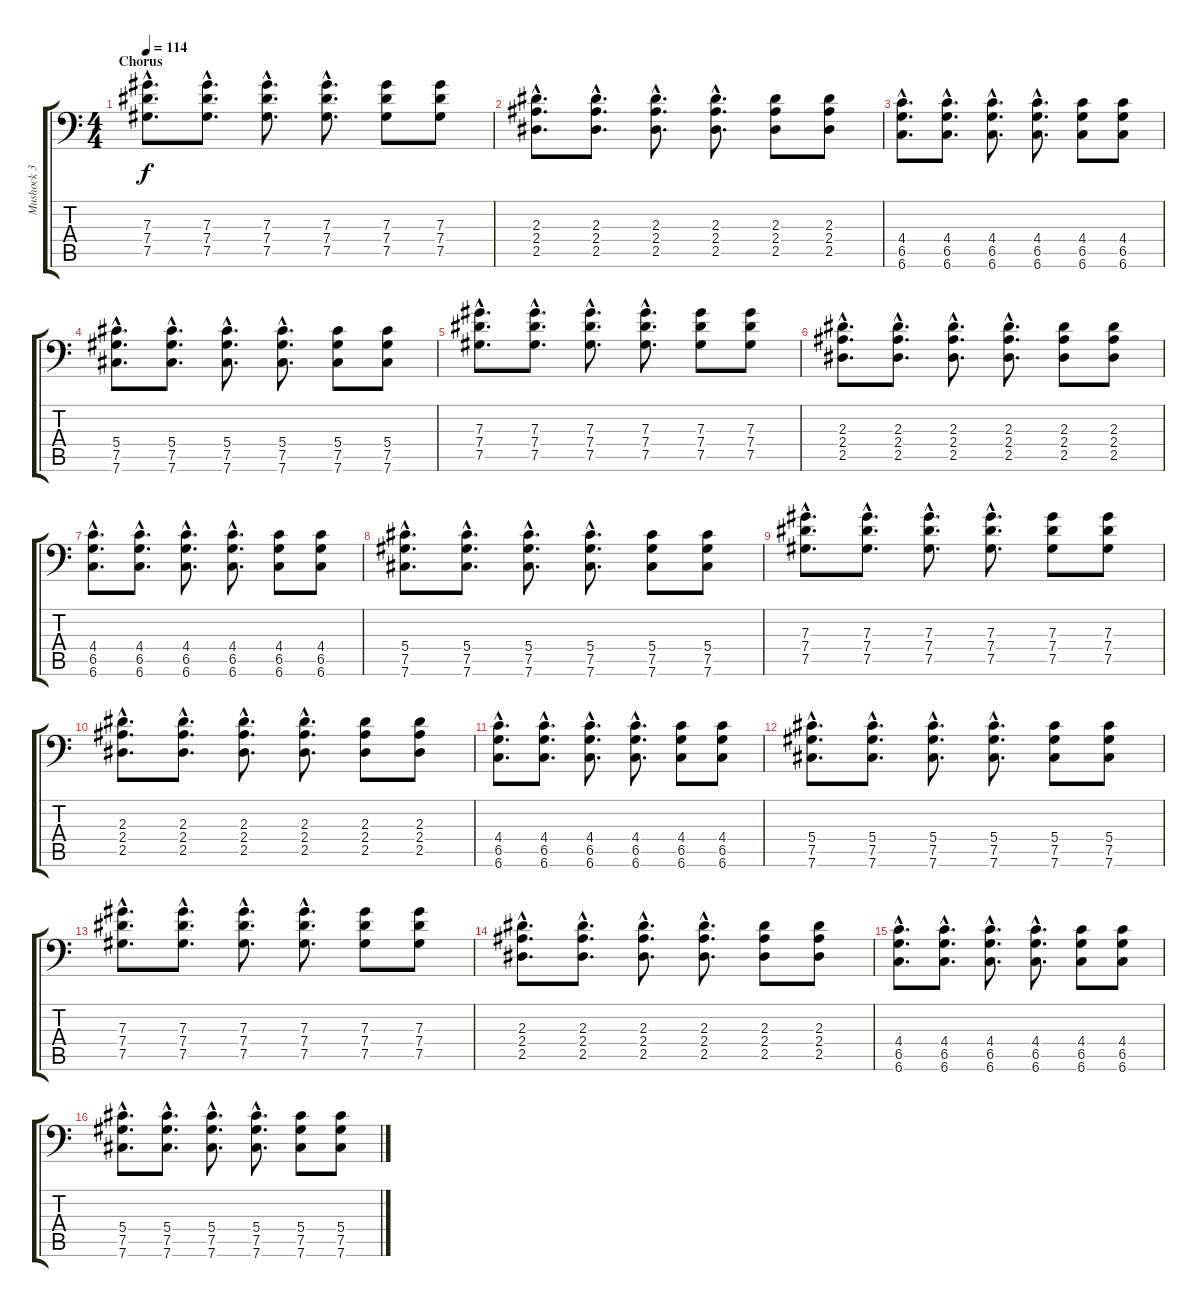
\track ("Mushock 3" "Mushock 3") {instrument distortionguitar}
\staff {score tabs}
\tuning (Bb3 Gb3 Db3 Ab2 Db2 Gb1) {hide}
\ts (4 4)
\section ("" "Chorus")
\tempo 114
\clef f4
\ks c
(7.3{hac} 7.4{hac} 7.5{hac}).8{d dy f} (7.3{hac} 7.4{hac} 7.5{hac}).8{d} (7.3{hac} 7.4{hac} 7.5{hac}).8{d} (7.3{hac} 7.4{hac} 7.5{hac}).8{d} (7.3 7.4 7.5).8 (7.3 7.4 7.5).8 |
(2.3{hac} 2.4{hac} 2.5{hac}).8{d} (2.3{hac} 2.4{hac} 2.5{hac}).8{d} (2.3{hac} 2.4{hac} 2.5{hac}).8{d} (2.3{hac} 2.4{hac} 2.5{hac}).8{d} (2.3 2.4 2.5).8 (2.3 2.4 2.5).8 |
(4.4{hac} 6.5{hac} 6.6{hac}).8{d} (4.4{hac} 6.5{hac} 6.6{hac}).8{d} (4.4{hac} 6.5{hac} 6.6{hac}).8{d} (4.4{hac} 6.5{hac} 6.6{hac}).8{d} (4.4 6.5 6.6).8 (4.4 6.5 6.6).8 |
(5.4{hac} 7.5{hac} 7.6{hac}).8{d} (5.4{hac} 7.5{hac} 7.6{hac}).8{d} (5.4{hac} 7.5{hac} 7.6{hac}).8{d} (5.4{hac} 7.5{hac} 7.6{hac}).8{d} (5.4 7.5 7.6).8 (5.4 7.5 7.6).8 |
(7.3{hac} 7.4{hac} 7.5{hac}).8{d} (7.3{hac} 7.4{hac} 7.5{hac}).8{d} (7.3{hac} 7.4{hac} 7.5{hac}).8{d} (7.3{hac} 7.4{hac} 7.5{hac}).8{d} (7.3 7.4 7.5).8 (7.3 7.4 7.5).8 |
(2.3{hac} 2.4{hac} 2.5{hac}).8{d} (2.3{hac} 2.4{hac} 2.5{hac}).8{d} (2.3{hac} 2.4{hac} 2.5{hac}).8{d} (2.3{hac} 2.4{hac} 2.5{hac}).8{d} (2.3 2.4 2.5).8 (2.3 2.4 2.5).8 |
(4.4{hac} 6.5{hac} 6.6{hac}).8{d} (4.4{hac} 6.5{hac} 6.6{hac}).8{d} (4.4{hac} 6.5{hac} 6.6{hac}).8{d} (4.4{hac} 6.5{hac} 6.6{hac}).8{d} (4.4 6.5 6.6).8 (4.4 6.5 6.6).8 |
(5.4{hac} 7.5{hac} 7.6{hac}).8{d} (5.4{hac} 7.5{hac} 7.6{hac}).8{d} (5.4{hac} 7.5{hac} 7.6{hac}).8{d} (5.4{hac} 7.5{hac} 7.6{hac}).8{d} (5.4 7.5 7.6).8 (5.4 7.5 7.6).8 |
(7.3{hac} 7.4{hac} 7.5{hac}).8{d} (7.3{hac} 7.4{hac} 7.5{hac}).8{d} (7.3{hac} 7.4{hac} 7.5{hac}).8{d} (7.3{hac} 7.4{hac} 7.5{hac}).8{d} (7.3 7.4 7.5).8 (7.3 7.4 7.5).8 |
(2.3{hac} 2.4{hac} 2.5{hac}).8{d} (2.3{hac} 2.4{hac} 2.5{hac}).8{d} (2.3{hac} 2.4{hac} 2.5{hac}).8{d} (2.3{hac} 2.4{hac} 2.5{hac}).8{d} (2.3 2.4 2.5).8 (2.3 2.4 2.5).8 |
(4.4{hac} 6.5{hac} 6.6{hac}).8{d} (4.4{hac} 6.5{hac} 6.6{hac}).8{d} (4.4{hac} 6.5{hac} 6.6{hac}).8{d} (4.4{hac} 6.5{hac} 6.6{hac}).8{d} (4.4 6.5 6.6).8 (4.4 6.5 6.6).8 |
(5.4{hac} 7.5{hac} 7.6{hac}).8{d} (5.4{hac} 7.5{hac} 7.6{hac}).8{d} (5.4{hac} 7.5{hac} 7.6{hac}).8{d} (5.4{hac} 7.5{hac} 7.6{hac}).8{d} (5.4 7.5 7.6).8 (5.4 7.5 7.6).8 |
(7.3{hac} 7.4{hac} 7.5{hac}).8{d} (7.3{hac} 7.4{hac} 7.5{hac}).8{d} (7.3{hac} 7.4{hac} 7.5{hac}).8{d} (7.3{hac} 7.4{hac} 7.5{hac}).8{d} (7.3 7.4 7.5).8 (7.3 7.4 7.5).8 |
(2.3{hac} 2.4{hac} 2.5{hac}).8{d} (2.3{hac} 2.4{hac} 2.5{hac}).8{d} (2.3{hac} 2.4{hac} 2.5{hac}).8{d} (2.3{hac} 2.4{hac} 2.5{hac}).8{d} (2.3 2.4 2.5).8 (2.3 2.4 2.5).8 |
(4.4{hac} 6.5{hac} 6.6{hac}).8{d} (4.4{hac} 6.5{hac} 6.6{hac}).8{d} (4.4{hac} 6.5{hac} 6.6{hac}).8{d} (4.4{hac} 6.5{hac} 6.6{hac}).8{d} (4.4 6.5 6.6).8 (4.4 6.5 6.6).8 |
(5.4{hac} 7.5{hac} 7.6{hac}).8{d} (5.4{hac} 7.5{hac} 7.6{hac}).8{d} (5.4{hac} 7.5{hac} 7.6{hac}).8{d} (5.4{hac} 7.5{hac} 7.6{hac}).8{d} (5.4 7.5 7.6).8 (5.4 7.5 7.6).8
